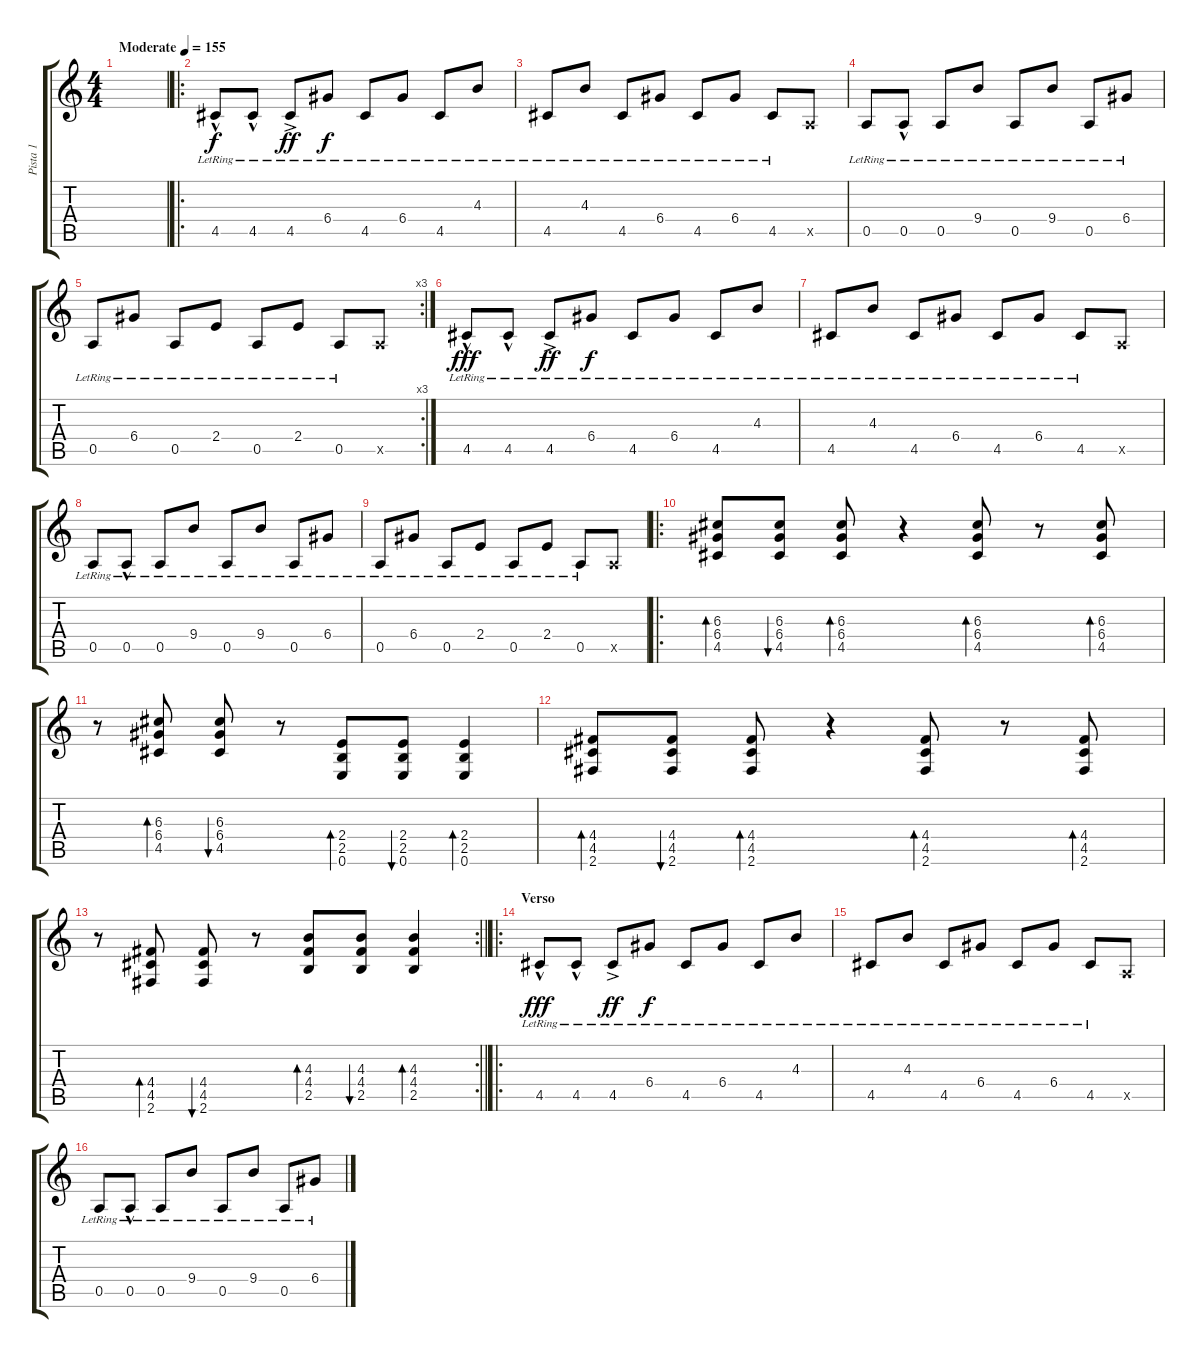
\track ("Pista 1" "Pista 1") {instrument electricguitarjazz}
\staff {score tabs}
\tuning (E4 B3 G3 D3 A2 E2) {hide}
\ts (4 4)
\tempo (155 "Moderate")
\clef g2
\ks c
|
\ro
4.5{hac lr}.8 4.5{hac lr}.8 4.5{ac lr}.8{dy ff} 6.4{lr}.8{dy f} 4.5{lr}.8 6.4{lr}.8 4.5{lr}.8 4.3{lr}.8 |
4.5{lr}.8 4.3{lr}.8 4.5{lr}.8 6.4{lr}.8 4.5{lr}.8 6.4{lr}.8 4.5{lr}.8 0.5{x}.8 |
0.5{lr}.8 0.5{hac lr}.8 0.5{lr}.8 9.4{lr}.8 0.5{lr}.8 9.4{lr}.8 0.5{lr}.8 6.4{lr}.8 |
\rc 3
0.5{lr}.8 6.4{lr}.8 0.5{lr}.8 2.4{lr}.8 0.5{lr}.8 2.4{lr}.8 0.5{lr}.8 0.5{x}.8 |
4.5{hac lr}.8{dy fff} 4.5{hac lr}.8 4.5{ac lr}.8{dy ff} 6.4{lr}.8{dy f} 4.5{lr}.8 6.4{lr}.8 4.5{lr}.8 4.3{lr}.8 |
4.5{lr}.8 4.3{lr}.8 4.5{lr}.8 6.4{lr}.8 4.5{lr}.8 6.4{lr}.8 4.5{lr}.8 0.5{x}.8 |
0.5{lr}.8 0.5{hac lr}.8 0.5{lr}.8 9.4{lr}.8 0.5{lr}.8 9.4{lr}.8 0.5{lr}.8 6.4{lr}.8 |
0.5{lr}.8 6.4{lr}.8 0.5{lr}.8 2.4{lr}.8 0.5{lr}.8 2.4{lr}.8 0.5{lr}.8 0.5{x}.8 |
\ro
(6.3 6.4 4.5).8{bd 60 volume 16 instrument distortionguitar} (6.3 6.4 4.5).8{bu 60} (6.3 6.4 4.5).8{bd 60} r.4 (6.3 6.4 4.5).8{bd 60} r.8 (6.3 6.4 4.5).8{bd 60} |
r.8 (6.3 6.4 4.5).8{bd 60} (6.3 6.4 4.5).8{bu 60} r.8 (2.4 2.5 0.6).8{bd 60} (2.4 2.5 0.6).8{bu 60} (2.4 2.5 0.6).4{bd 60} |
(4.4 4.5 2.6).8{bd 60} (4.4 4.5 2.6).8{bu 60} (4.4 4.5 2.6).8{bd 60} r.4 (4.4 4.5 2.6).8{bd 60} r.8 (4.4 4.5 2.6).8{bd 60} |
\rc 2
\barLineRight lightlight
r.8 (4.4 4.5 2.6).8{bd 60} (4.4 4.5 2.6).8{bu 60} r.8 (4.3 4.4 2.5).8{bd 60} (4.3 4.4 2.5).8{bu 60} (4.3 4.4 2.5).4{bd 60} |
\ro
\section ("" "Verso")
4.5{hac lr}.8{dy fff volume 13 instrument electricguitarjazz} 4.5{hac lr}.8 4.5{ac lr}.8{dy ff} 6.4{lr}.8{dy f} 4.5{lr}.8 6.4{lr}.8 4.5{lr}.8 4.3{lr}.8 |
4.5{lr}.8 4.3{lr}.8 4.5{lr}.8 6.4{lr}.8 4.5{lr}.8 6.4{lr}.8 4.5{lr}.8 0.5{x}.8 |
0.5{lr}.8 0.5{hac lr}.8 0.5{lr}.8 9.4{lr}.8 0.5{lr}.8 9.4{lr}.8 0.5{lr}.8 6.4{lr}.8
